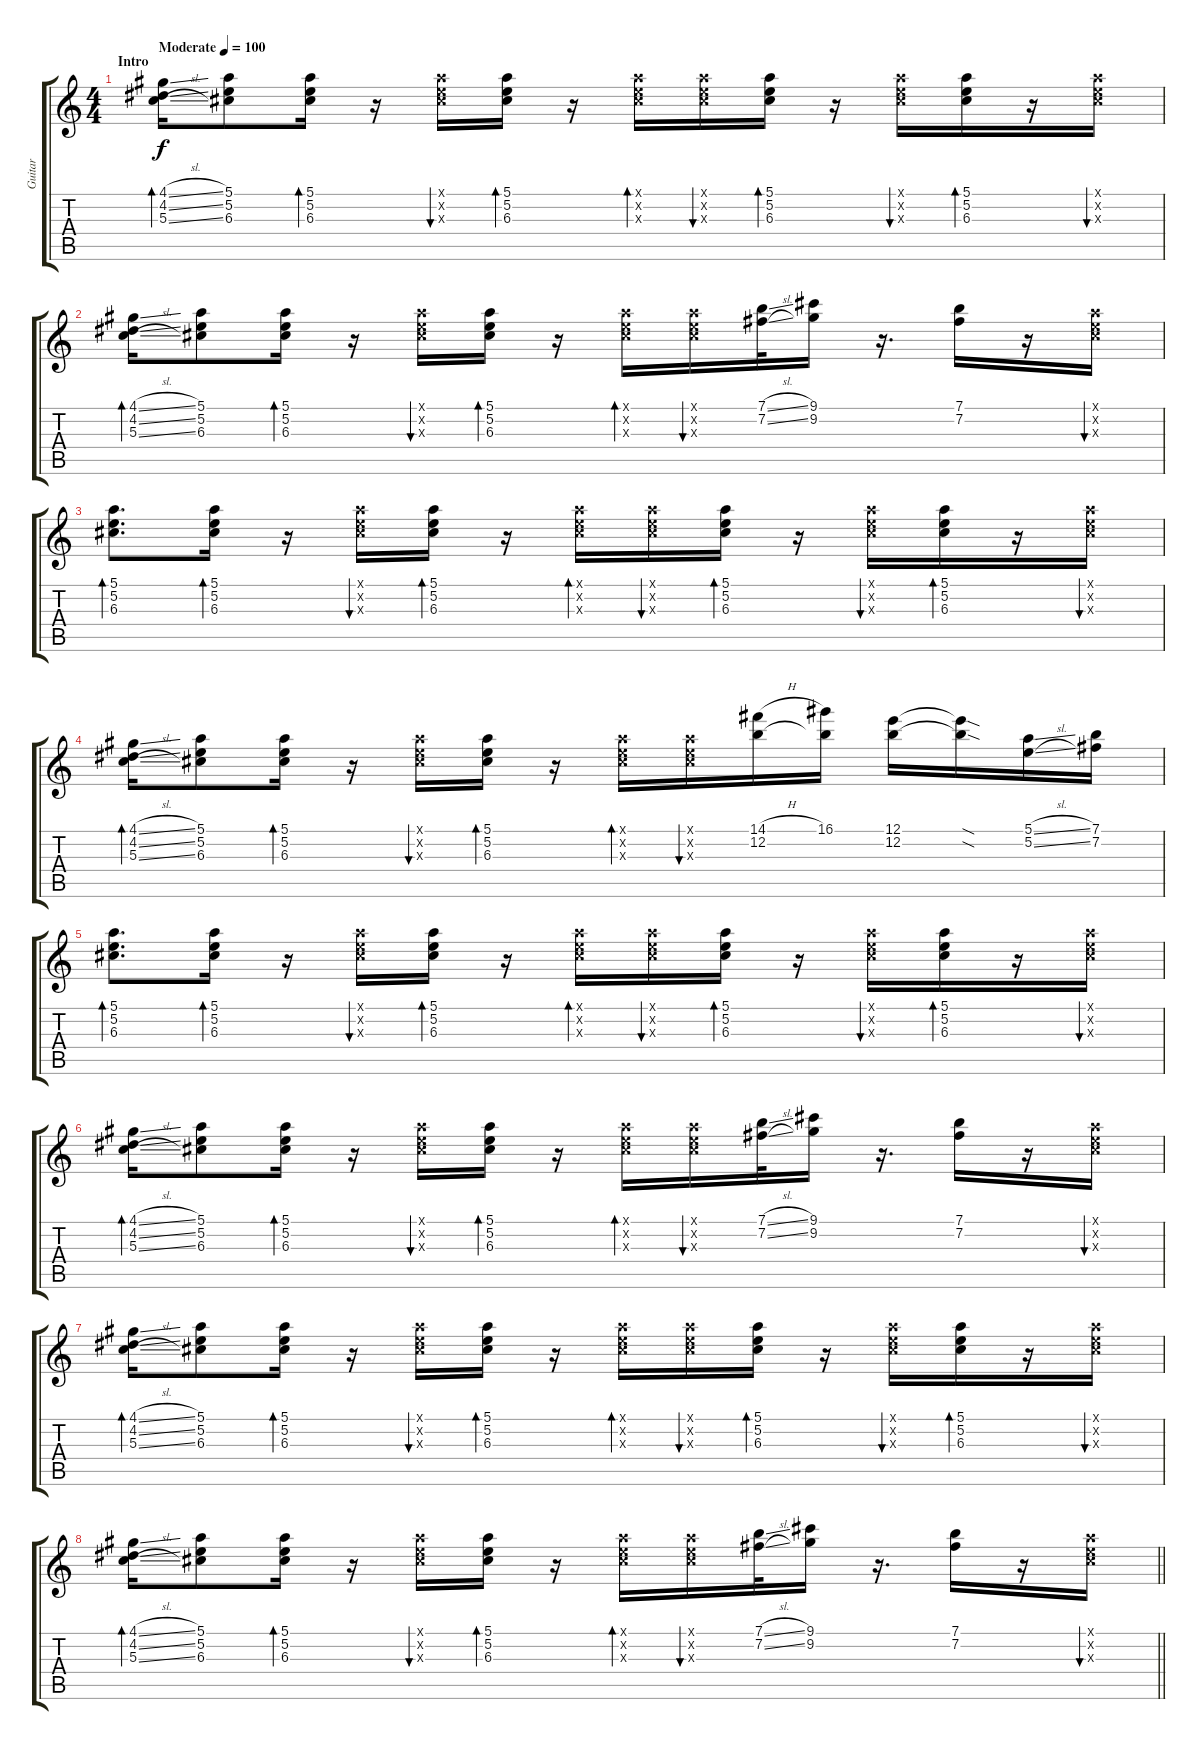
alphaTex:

\track ("Guitar" "Guitar") {instrument acousticguitarsteel}
\staff {score tabs}
\tuning (E4 B3 G3 D3 A2 E2) {hide}
\ts (4 4)
\section ("" "Intro")
\tempo (100 "Moderate")
\clef g2
\ks c
(4.1{sl} 4.2{sl} 5.3{sl}).16{bd 30 dy f instrument acousticguitarsteel} (5.1 5.2 6.3).8 (5.1 5.2 6.3).16{bd 30} r.16 (5.1{x} 5.2{x} 6.3{x}).16{bu 30} (5.1 5.2 6.3).16{bd 30} r.16 (5.1{x} 5.2{x} 6.3{x}).16{bd 30} (5.1{x} 5.2{x} 6.3{x}).16{bu 30} (5.1 5.2 6.3).16{bd 30} r.16 (5.1{x} 5.2{x} 6.3{x}).16{bu 30} (5.1 5.2 6.3).16{bd 30} r.16 (5.1{x} 5.2{x} 6.3{x}).16{bu 30} |
(4.1{sl} 4.2{sl} 5.3{sl}).16{bd 30} (5.1 5.2 6.3).8 (5.1 5.2 6.3).16{bd 30} r.16 (5.1{x} 5.2{x} 6.3{x}).16{bu 30} (5.1 5.2 6.3).16{bd 30} r.16 (5.1{x} 5.2{x} 6.3{x}).16{bd 30} (5.1{x} 5.2{x} 6.3{x}).16{bu 30} (7.1{sl} 7.2{sl}).32 (9.1 9.2).16 r.16{d} (7.1 7.2).16 r.16 (5.1{x} 5.2{x} 6.3{x}).16{bu 30} |
(5.1 5.2 6.3).8{d bd 30} (5.1 5.2 6.3).16{bd 30} r.16 (5.1{x} 5.2{x} 6.3{x}).16{bu 30} (5.1 5.2 6.3).16{bd 30} r.16 (5.1{x} 5.2{x} 6.3{x}).16{bd 30} (5.1{x} 5.2{x} 6.3{x}).16{bu 30} (5.1 5.2 6.3).16{bd 30} r.16 (5.1{x} 5.2{x} 6.3{x}).16{bu 30} (5.1 5.2 6.3).16{bd 30} r.16 (5.1{x} 5.2{x} 6.3{x}).16{bu 30} |
(4.1{sl} 4.2{sl} 5.3{sl}).16{bd 30} (5.1 5.2 6.3).8 (5.1 5.2 6.3).16{bd 30} r.16 (5.1{x} 5.2{x} 6.3{x}).16{bu 30} (5.1 5.2 6.3).16{bd 30} r.16 (5.1{x} 5.2{x} 6.3{x}).16{bd 30} (5.1{x} 5.2{x} 6.3{x}).16{bu 30} (14.1{h} 12.2).16 (16.1 12.2{t}).16 (12.1 12.2).16 (12.1{sod t} 12.2{sod t}).16 (5.1{sl} 5.2{sl}).16 (7.1 7.2).16 |
(5.1 5.2 6.3).8{d bd 30 balance 16} (5.1 5.2 6.3).16{bd 30} r.16 (5.1{x} 5.2{x} 6.3{x}).16{bu 30} (5.1 5.2 6.3).16{bd 30} r.16 (5.1{x} 5.2{x} 6.3{x}).16{bd 30} (5.1{x} 5.2{x} 6.3{x}).16{bu 30} (5.1 5.2 6.3).16{bd 30} r.16 (5.1{x} 5.2{x} 6.3{x}).16{bu 30} (5.1 5.2 6.3).16{bd 30} r.16 (5.1{x} 5.2{x} 6.3{x}).16{bu 30} |
(4.1{sl} 4.2{sl} 5.3{sl}).16{bd 30} (5.1 5.2 6.3).8 (5.1 5.2 6.3).16{bd 30} r.16 (5.1{x} 5.2{x} 6.3{x}).16{bu 30} (5.1 5.2 6.3).16{bd 30} r.16 (5.1{x} 5.2{x} 6.3{x}).16{bd 30} (5.1{x} 5.2{x} 6.3{x}).16{bu 30} (7.1{sl} 7.2{sl}).32 (9.1 9.2).16 r.16{d} (7.1 7.2).16 r.16 (5.1{x} 5.2{x} 6.3{x}).16{bu 30} |
(4.1{sl} 4.2{sl} 5.3{sl}).16{bd 30} (5.1 5.2 6.3).8 (5.1 5.2 6.3).16{bd 30} r.16 (5.1{x} 5.2{x} 6.3{x}).16{bu 30} (5.1 5.2 6.3).16{bd 30} r.16 (5.1{x} 5.2{x} 6.3{x}).16{bd 30} (5.1{x} 5.2{x} 6.3{x}).16{bu 30} (5.1 5.2 6.3).16{bd 30} r.16 (5.1{x} 5.2{x} 6.3{x}).16{bu 30} (5.1 5.2 6.3).16{bd 30} r.16 (5.1{x} 5.2{x} 6.3{x}).16{bu 30} |
\barLineRight lightlight
(4.1{sl} 4.2{sl} 5.3{sl}).16{bd 30} (5.1 5.2 6.3).8 (5.1 5.2 6.3).16{bd 30} r.16 (5.1{x} 5.2{x} 6.3{x}).16{bu 30} (5.1 5.2 6.3).16{bd 30} r.16 (5.1{x} 5.2{x} 6.3{x}).16{bd 30} (5.1{x} 5.2{x} 6.3{x}).16{bu 30} (7.1{sl} 7.2{sl}).32 (9.1 9.2).16 r.16{d} (7.1 7.2).16 r.16 (5.1{x} 5.2{x} 6.3{x}).16{bu 30}
